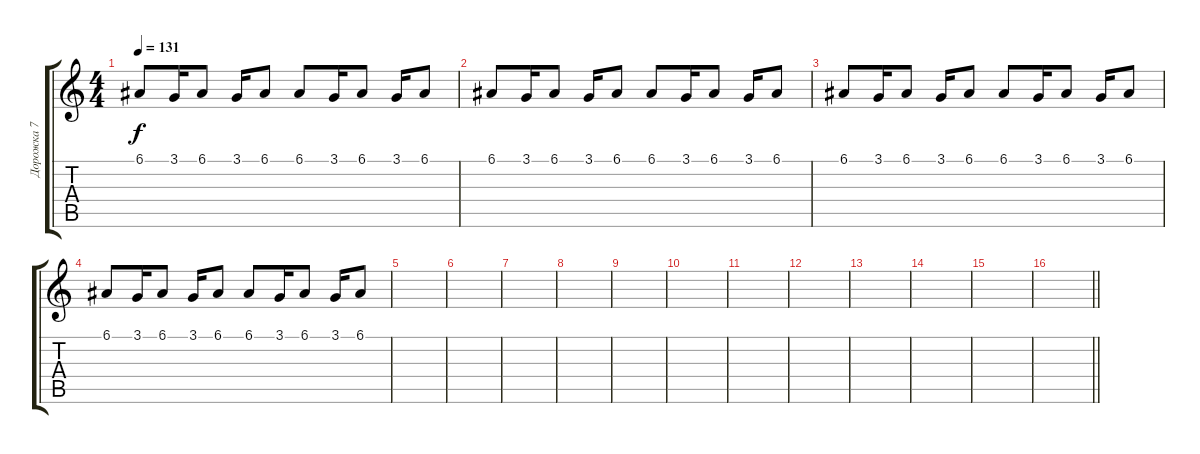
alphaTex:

\track ("Дорожка 7" "Дорожка 7") {instrument electricpiano1}
\staff {score tabs}
\tuning (E4 B3 G3 D3 A2 E2) {hide}
\ts (4 4)
\tempo 131
\clef g2
\ks c
6.1.8{dy f} 3.1.16 6.1.8 3.1.16 6.1.8 6.1.8 3.1.16 6.1.8 3.1.16 6.1.8 |
6.1.8 3.1.16 6.1.8 3.1.16 6.1.8 6.1.8 3.1.16 6.1.8 3.1.16 6.1.8 |
6.1.8 3.1.16 6.1.8 3.1.16 6.1.8 6.1.8 3.1.16 6.1.8 3.1.16 6.1.8 |
6.1.8 3.1.16 6.1.8 3.1.16 6.1.8 6.1.8 3.1.16 6.1.8 3.1.16 6.1.8 |
|
|
|
|
|
|
|
|
|
|
|
\barLineRight lightlight
